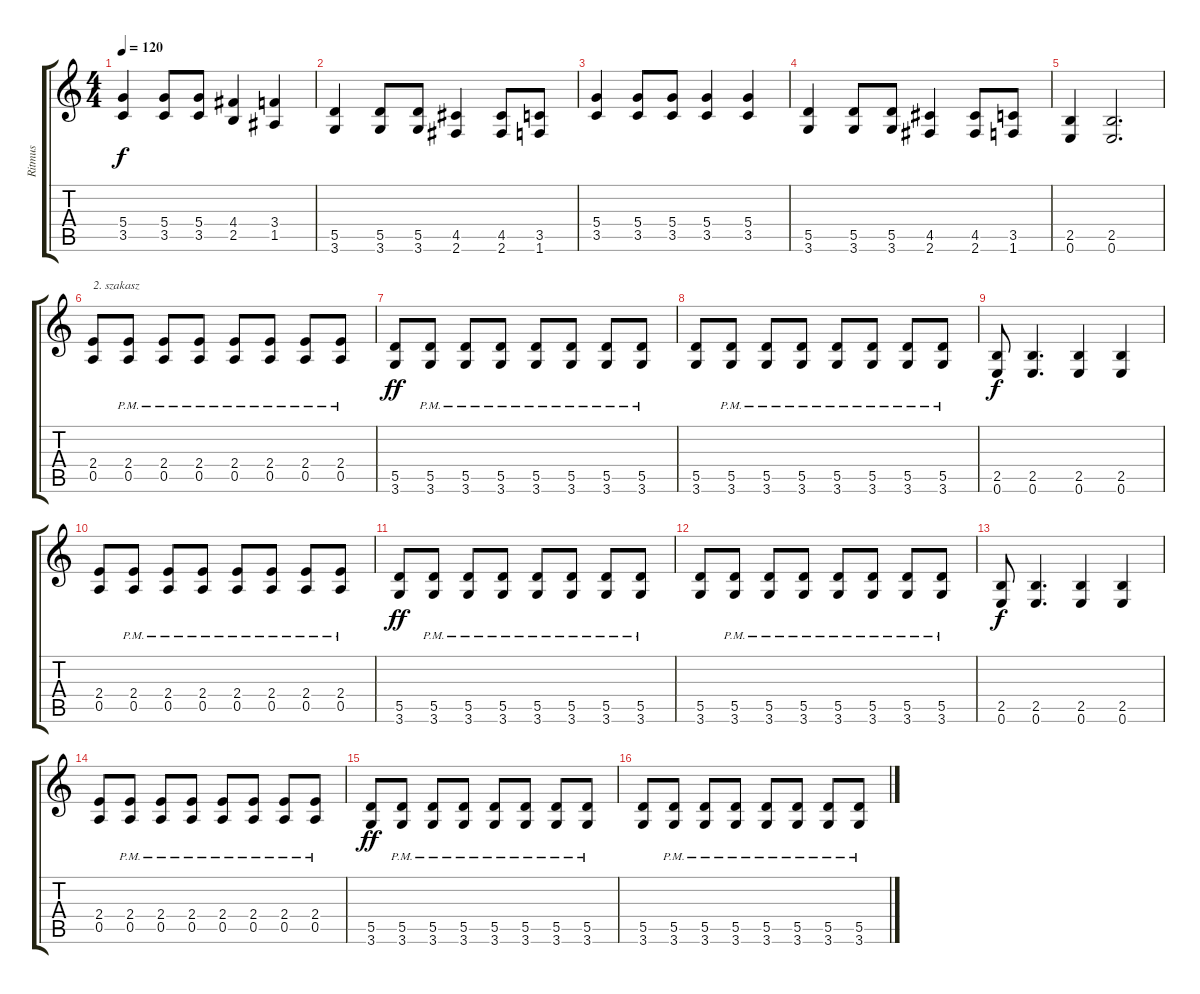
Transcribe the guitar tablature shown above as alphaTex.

\track ("Ritmus" "Ritmus") {instrument electricguitarjazz}
\staff {score tabs}
\tuning (E4 B3 G3 D3 A2 E2) {hide}
\ts (4 4)
\tempo 120
\clef g2
\ks c
(5.4 3.5).4{dy f} (5.4 3.5).8 (5.4 3.5).8 (4.4 2.5).4 (3.4 1.5).4 |
(5.5 3.6).4 (5.5 3.6).8 (5.5 3.6).8 (4.5 2.6).4 (4.5 2.6).8 (3.5 1.6).8 |
(5.4 3.5).4 (5.4 3.5).8 (5.4 3.5).8 (5.4 3.5).4 (5.4 3.5).4 |
(5.5 3.6).4 (5.5 3.6).8 (5.5 3.6).8 (4.5 2.6).4 (4.5 2.6).8 (3.5 1.6).8 |
(2.5 0.6).4 (2.5 0.6).2{d} |
(2.4 0.5).8{txt "2. szakasz"} (2.4{pm} 0.5{pm}).8 (2.4{pm} 0.5{pm}).8 (2.4{pm} 0.5{pm}).8 (2.4{pm} 0.5{pm}).8 (2.4{pm} 0.5{pm}).8 (2.4{pm} 0.5{pm}).8 (2.4{pm} 0.5{pm}).8 |
(5.5 3.6).8{dy ff} (5.5{pm} 3.6{pm}).8 (5.5{pm} 3.6{pm}).8 (5.5{pm} 3.6{pm}).8 (5.5{pm} 3.6{pm}).8 (5.5{pm} 3.6{pm}).8 (5.5{pm} 3.6{pm}).8 (5.5{pm} 3.6{pm}).8 |
(5.5 3.6).8 (5.5{pm} 3.6{pm}).8 (5.5{pm} 3.6{pm}).8 (5.5{pm} 3.6{pm}).8 (5.5{pm} 3.6{pm}).8 (5.5{pm} 3.6{pm}).8 (5.5{pm} 3.6{pm}).8 (5.5{pm} 3.6{pm}).8 |
(2.5 0.6).8{dy f} (2.5 0.6).4{d} (2.5 0.6).4 (2.5 0.6).4 |
(2.4 0.5).8 (2.4{pm} 0.5{pm}).8 (2.4{pm} 0.5{pm}).8 (2.4{pm} 0.5{pm}).8 (2.4{pm} 0.5{pm}).8 (2.4{pm} 0.5{pm}).8 (2.4{pm} 0.5{pm}).8 (2.4{pm} 0.5{pm}).8 |
(5.5 3.6).8{dy ff} (5.5{pm} 3.6{pm}).8 (5.5{pm} 3.6{pm}).8 (5.5{pm} 3.6{pm}).8 (5.5{pm} 3.6{pm}).8 (5.5{pm} 3.6{pm}).8 (5.5{pm} 3.6{pm}).8 (5.5{pm} 3.6{pm}).8 |
(5.5 3.6).8 (5.5{pm} 3.6{pm}).8 (5.5{pm} 3.6{pm}).8 (5.5{pm} 3.6{pm}).8 (5.5{pm} 3.6{pm}).8 (5.5{pm} 3.6{pm}).8 (5.5{pm} 3.6{pm}).8 (5.5{pm} 3.6{pm}).8 |
(2.5 0.6).8{dy f} (2.5 0.6).4{d} (2.5 0.6).4 (2.5 0.6).4 |
(2.4 0.5).8 (2.4{pm} 0.5{pm}).8 (2.4{pm} 0.5{pm}).8 (2.4{pm} 0.5{pm}).8 (2.4{pm} 0.5{pm}).8 (2.4{pm} 0.5{pm}).8 (2.4{pm} 0.5{pm}).8 (2.4{pm} 0.5{pm}).8 |
(5.5 3.6).8{dy ff} (5.5{pm} 3.6{pm}).8 (5.5{pm} 3.6{pm}).8 (5.5{pm} 3.6{pm}).8 (5.5{pm} 3.6{pm}).8 (5.5{pm} 3.6{pm}).8 (5.5{pm} 3.6{pm}).8 (5.5{pm} 3.6{pm}).8 |
(5.5 3.6).8 (5.5{pm} 3.6{pm}).8 (5.5{pm} 3.6{pm}).8 (5.5{pm} 3.6{pm}).8 (5.5{pm} 3.6{pm}).8 (5.5{pm} 3.6{pm}).8 (5.5{pm} 3.6{pm}).8 (5.5{pm} 3.6{pm}).8
